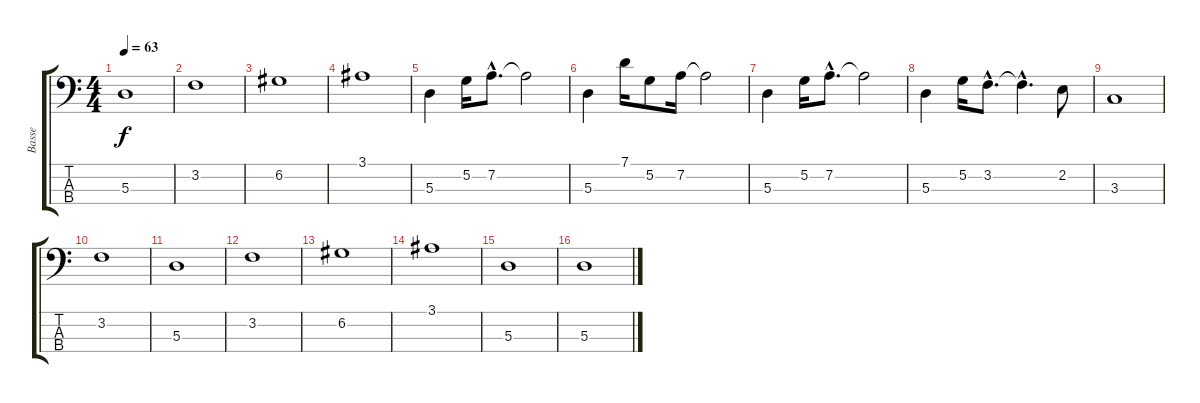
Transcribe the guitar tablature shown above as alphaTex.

\track ("Basse" "Basse") {instrument acousticguitarnylon}
\staff {score tabs}
\tuning (G2 D2 A1 E1) {hide}
\ts (4 4)
\tempo 63
\clef f4
\ks c
5.3.1{dy f} |
3.2.1 |
6.2.1 |
3.1.1 |
5.3.4 5.2.16 7.2{hac}.8{d} 7.2{t}.2 |
5.3.4 7.1.16 5.2.8 7.2.16 7.2{t}.2 |
5.3.4 5.2.16 7.2{hac}.8{d} 7.2{t}.2 |
5.3.4 5.2.16 3.2{hac}.8{d} 3.2{hac t}.4{d} 2.2.8 |
3.3.1 |
3.2.1 |
5.3.1 |
3.2.1 |
6.2.1 |
3.1.1 |
5.3.1 |
5.3.1
